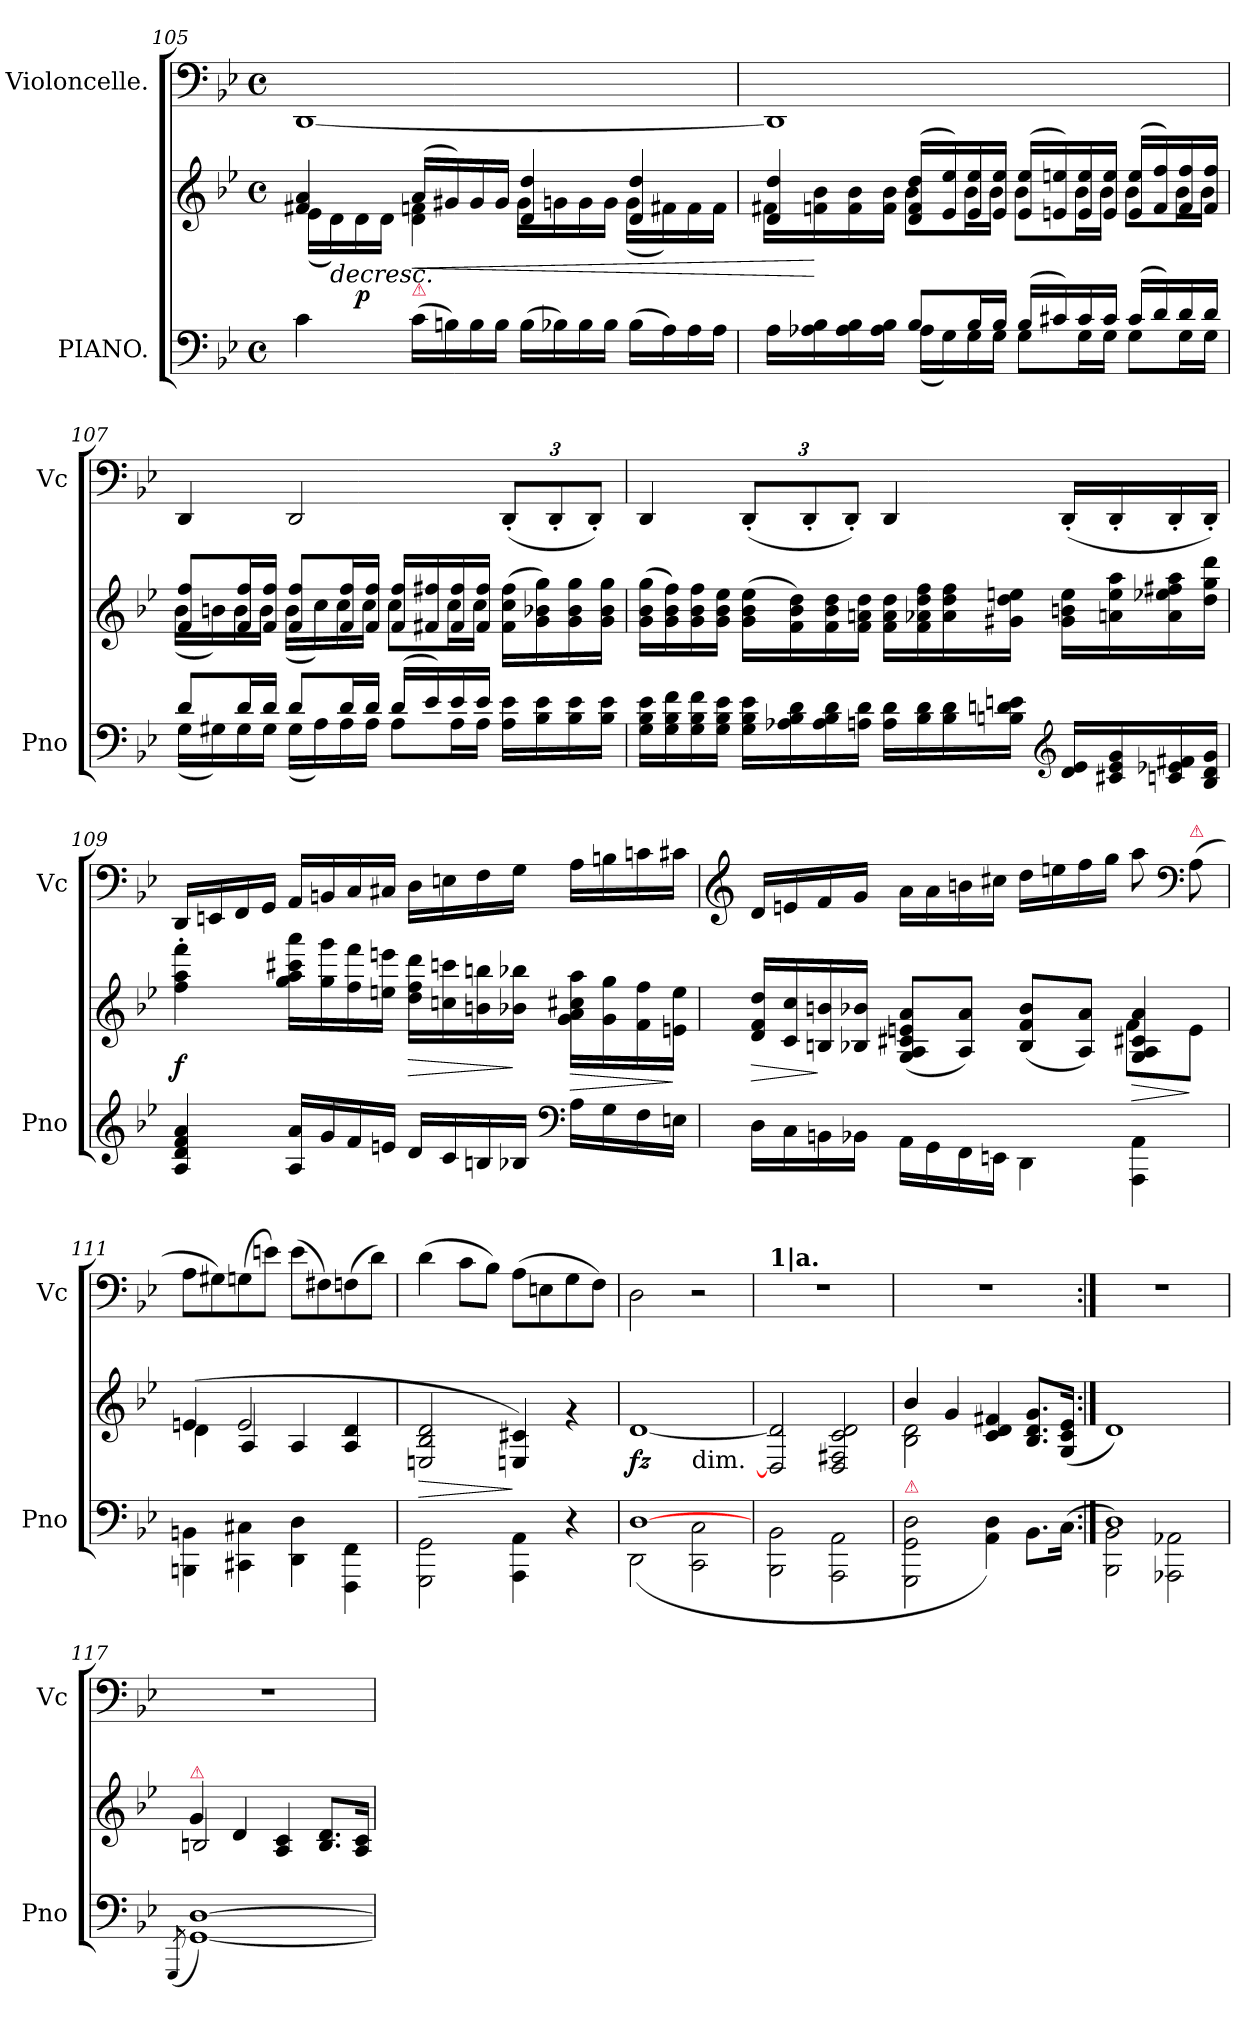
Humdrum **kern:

**kern	**kern	**dynam	**kern
*part2	*part2	*part2	*part1
*staff3	*staff2	*staff2/3	*staff1
*I"PIANO.	*	*	*I"Violoncelle.
*I'Pno	*	*	*I'Vc
*clefF4	*clefG2	*	*clefF4
*k[b-e-]	*k[b-e-]	*	*k[b-e-]
*M4/4	*M4/4	*	*M4/4
*met(c)	*met(c)	*	*met(c)
=105	=105	=105	=105
*	*^	*	*
4c	4f#X 4a	(>16e-LL	fz fz	[1DD!
.	.	16d)	>	.
.	.	16d	p	.
.	.	16dJJ	.	.
!	!LO:TX:b:i:color=crimson:t=⚠	!	!	!
!	!	!	!LO:HP:n=1:b	!
(>16cLL	(<16aLL	4d 4fn	] <	.
16Bn)	16g#X)	.	.	.
16B	16g#	.	.	.
16BJJ	16g#JJ	.	.	.
(>16BLL	4d 4dd	16g#LL	.	.
16B-X)	.	16gn	.	.
16B-	.	16g	.	.
16B-JJ	.	16gJJ	.	.
(>16B-LL	4d 4dd	(>16gLL	.	.
16A)	.	16f#X)	.	.
16A	.	16f#	.	.
16AJJ	.	16f#JJ	.	.
=106	=106	=106	=106	=106
*^	*	*	*	*
4reyy	16ALL	4d 4dd	16f#XLL	.	1DD!]
.	16A-X 16B-	.	16fn 16b-	[	.
.	16A- 16B-	.	16f 16b-	.	.
.	16A- 16B-JJ	.	16f 16b-JJ	.	.
8B-L	(>16A-LL	(>16d 16f 16ddLL	8b-L	.	.
.	16G)	16e- 16ee-)	.	.	.
16B-L	16G	16e- 16ee-	16b-L	.	.
16B-JJ	16GJJ	16e- 16ee-JJ	16b-JJ	.	.
(<16B-LL	8GL	(>16e- 16ee-LL	8b-L	.	.
16c#X)	.	16en 16een)	.	.	.
16c#	16GL	16e 16ee	16b-L	.	.
16c#JJ	16GJJ	16e 16eeJJ	16b-JJ	.	.
(<16c#LL	8GL	(>16e 16eeLL	8b-L	.	.
16d)	.	16f 16ff)	.	.	.
16d	16GL	16f 16ff	16b-L	.	.
16dJJ	16GJJ	16f 16ffJJ	16b-JJ	.	.
=107	=107	=107	=107	=107	=107
8dL	(>16GLL	8f 8ffL	(>16b-LL	.	4DD!
.	16G#X)	.	16bn)	.	.
16dL	16G#	16f 16ffL	16b	.	.
16dJJ	16G#JJ	16f 16ffJJ	16bJJ	.	.
8dL	(>16G#LL	8f 8ffL	(>16bLL	.	2DD!
.	16A)	.	16cc)	.	.
16dL	16A	16f 16ffL	16cc	.	.
16dJJ	16AJJ	16f 16ffJJ	16ccJJ	.	.
(<16dLL	8AL	16f 16ffLL	8ccL	.	.
16e-)	.	16f#X 16ff#X	.	.	.
16e-	16AL	16f# 16ff#	16ccL	.	.
16e-JJ	16AJJ	16f# 16ff#JJ	16ccJJ	.	.
4rbyy	16A 16e-LL	4rcccyy	(>16f# 16cc 16ff#LL	.	(<12DD'<!L
.	16B- 16e-	.	16g 16b-X 16gg)	.	.
.	.	.	.	.	12DD'<!
.	16B- 16e-	.	16g 16b- 16gg	.	.
.	.	.	.	.	12DD'<!J)
.	16B- 16e-JJ	.	16g 16b- 16ggJJ	.	.
*v	*v	*	*	*	*
*	*v	*v	*	*
=108	=108	=108	=108
16G 16B- 16e-LL	(>16g 16b- 16ggLL	.	4DD!
16G 16B- 16f	16g 16b- 16ff)	.	.
16G 16B- 16f	16g 16b- 16ff	.	.
16G 16B- 16e-JJ	16g 16b- 16ee-JJ	.	.
16G 16B- 16e-LL	(>16g\ 16b-\ 16ee-\LL	.	(<12DD'<!L
16A-X 16B- 16d	16f 16b- 16dd)	.	.
.	.	.	12DD'<!
16A- 16B- 16d	16f 16b- 16dd	.	.
.	.	.	12DD'<!J)
16An 16dJJ	16f 16an 16ddJJ	.	.
16A 16dLL	16f 16a 16ddLL	.	4DD!
16B- 16d	16f 16a-X 16dd 16ff	.	.
16B- 16d	16a- 16dd 16ff	.	.
16Bn 16dn 16enJJ	16g#X 16dd 16eenJJ	.	.
*clefG2	*	*	*
16d 16eLL	16g# 16bn 16eeLL	.	(<16DD'<!LL
16c#X 16e 16g	16an 16ee 16aa	.	16DD'<!
16cn 16e-X 16f#X	16a 16ee-X 16ff#X 16aa	.	16DD'<!
16B 16d 16gJJ	16dd 16gg 16dddJJ	.	16DD'<!JJ)
=109	=109	=109	=109
4A 4d 4f 4a	4ff'> 4aa'> 4fff'>	f	16DD!LL
.	.	.	16EEn!
.	.	.	16FF!
.	.	.	16GG!JJ
16A 16aLL	16gg 16aa 16ccc#X 16aaaLL	.	16AA!LL
16g	16gg 16ggg	.	16BBn!
16f	16ff 16fff	.	16C!
16enJJ	16een 16eeenJJ	.	16C#X!JJ
16dLL	16dd 16ff 16dddLL	>	16D!LL
16c	16ccn 16cccn	.	16En!
16Bn	16bn 16bbn	.	16F!
16B-XJJ	16b-X 16bb-XJJ	]	16G!JJ
*clefF4	*	*	*
16ALL	16g 16a 16cc#X 16aaLL	>	16A!LL
16G	16g 16gg	.	16Bn!
16F	16f 16ff	.	16cn!
16EnJJ	16en 16eeJJ	]	16c#X!JJ
=110	=110	=110	=110
*	*	*	*clefG2
*	*^	*	*
16D\LL	16d 16f 16ddLL	2rcccyy	>	16d!LL
16C\	16c 16cc	.	.	16en!
16BBn\	16Bn 16bn	.	]	16f!
16BB-X\JJ	16B-X 16b-XJJ	.	.	16g!JJ
16AA\LL	(>8G/ 8A/ 8c#X/ 8en/ 8a/L	.	.	16a!\LL
16GG\	.	.	.	16a!
16FF	8A 8aJ)	.	.	16bn!
16EEnJJ	.	.	.	16cc#X!JJ
4DD\	(>8B-/ 8f/ 8b-/L	4rFyy	.	16dd!LL
.	.	.	.	16een!
.	8A 8aJ)	.	.	16ff!
.	.	.	.	16gg!JJ
4AAA\ 4AA\	4G/ 4A/ 4c#X/ 4a/	8f\L	>	8aa!
*	*	*	*	*clefF4
!	!	!	!	!LO:TX:a:color=crimson:t=⚠
.	.	8e\J	]	(>8A!
=111	=111	=111	=111	=111
4BBBn\ 4BBn\	(>4en	4d	.	8A!L
.	.	.	.	8G#X!)
4CC#X\ 4C#X\	2e	4A/	.	(>8Gn!
.	.	.	.	8en!J)
4DD\ 4D\	.	4A/	.	(>8e!L
.	.	.	.	8F#X!)
4FFF\ 4FF\	4A/ 4d/	4ryy	.	(>8Fn!
.	.	.	.	8d!J)
*	*v	*v	*	*
=112	=112	=112	=112
2GGG\ 2GG\	2En/ 2B-/ 2d/	>	(>4d!
.	.	.	8c!L
.	.	.	8B-!J)
4AAA\ 4AA\	4En/ 4c#X/)	]	(8A!L
.	.	.	8En!
4r	4rg	.	8G!
.	.	.	8F!J)
=113	=113	=113	=113
*^	*^	*	*
[>1D	(2DD	[1d	2ryy	fz	2D!
!	!	!	!LO:TX:c:t=dim.	!	!
.	2CC 2C	.	2ryy	.	2r
=114	=114	=114	=114	=114	=114
!	!	!	!	!	!LO:TX:a:B:t=1|a.
*v	*v	*	*	*	*
*	*v	*v	*	*
2BBB-\ 2BB-\	2D]/ 2d]/	.	1rF
2AAA\ 2AA\	2D/ 2F#X/ 2c/ 2d/	.	.
=115	=115	=115	=115
*	*^	*	*
!LO:TX:a:color=crimson:t=⚠	!	!	!	!
2GGG\ 2GG\ 2D\	4b-	2B- 2d	.	1rF
.	4g	.	.	.
4AA\ 4D\)	4c 4d 4f#X	2rFyy	.	.
8.BB-\L	8.B-/ 8.d/ 8.g/L	.	.	.
(>16C\Jk	(>16G/ 16c/ 16e-/Jk	.	.	.
*	*v	*v	*	*
=116:|!	=116:|!	=116:|!	=116:|!
*^	*	*	*
1D)	2BBB- 2BB-	1d)	.	1rF
.	2AAA-X 2AA-X	.	.	.
*v	*v	*	*	*
=117	=117	=117	=117
(>8qGGG/	.	.	.
*	*^	*	*
!	!LO:TX:a:color=crimson:t=⚠	!	!	!
[1GG\ [1D\)	4g	2Bn/	.	1rF
.	4d	.	.	.
.	4A/ 4c/	2rFyy	.	.
.	8.B/ 8.d/L	.	.	.
.	16A/ 16c/Jk	.	.	.
*	*v	*v	*	*
=	=	=	=
*-	*-	*-	*-
